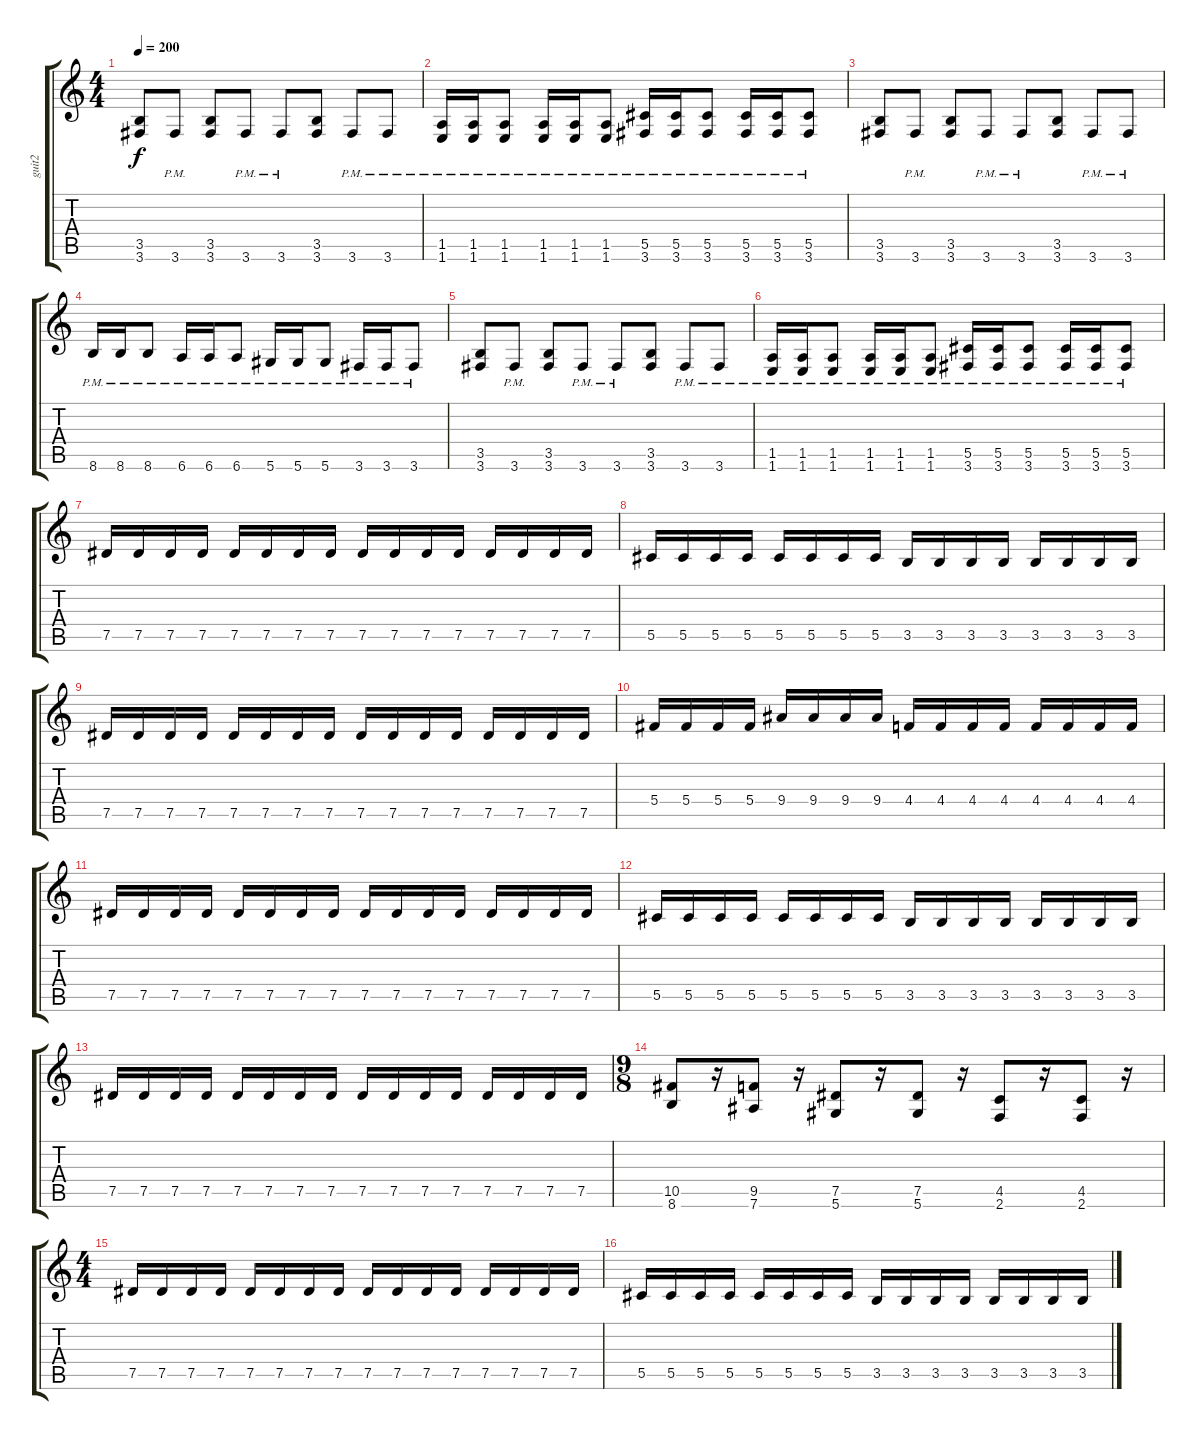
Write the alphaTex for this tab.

\track ("guit2" "guit2") {instrument distortionguitar}
\staff {score tabs}
\tuning (Eb4 Bb3 Gb3 Db3 Ab2 Eb2) {hide}
\ts (4 4)
\tempo 200
\clef g2
\ks c
(3.5 3.6).8{dy f} 3.6{pm}.8 (3.5 3.6).8 3.6{pm}.8 3.6{pm}.8 (3.5 3.6).8 3.6{pm}.8 3.6{pm}.8 |
(1.5{pm} 1.6{pm}).16 (1.5{pm} 1.6{pm}).16 (1.5{pm} 1.6{pm}).8 (1.5{pm} 1.6{pm}).16 (1.5{pm} 1.6{pm}).16 (1.5{pm} 1.6{pm}).8 (5.5{pm} 3.6{pm}).16 (5.5{pm} 3.6{pm}).16 (5.5{pm} 3.6{pm}).8 (5.5{pm} 3.6{pm}).16 (5.5{pm} 3.6{pm}).16 (5.5{pm} 3.6{pm}).8 |
(3.5 3.6).8 3.6{pm}.8 (3.5 3.6).8 3.6{pm}.8 3.6{pm}.8 (3.5 3.6).8 3.6{pm}.8 3.6{pm}.8 |
8.6{pm}.16 8.6{pm}.16 8.6{pm}.8 6.6{pm}.16 6.6{pm}.16 6.6{pm}.8 5.6{pm}.16 5.6{pm}.16 5.6{pm}.8 3.6{pm}.16 3.6{pm}.16 3.6{pm}.8 |
(3.5 3.6).8 3.6{pm}.8 (3.5 3.6).8 3.6{pm}.8 3.6{pm}.8 (3.5 3.6).8 3.6{pm}.8 3.6{pm}.8 |
(1.5{pm} 1.6{pm}).16 (1.5{pm} 1.6{pm}).16 (1.5{pm} 1.6{pm}).8 (1.5{pm} 1.6{pm}).16 (1.5{pm} 1.6{pm}).16 (1.5{pm} 1.6{pm}).8 (5.5{pm} 3.6{pm}).16 (5.5{pm} 3.6{pm}).16 (5.5{pm} 3.6{pm}).8 (5.5{pm} 3.6{pm}).16 (5.5{pm} 3.6{pm}).16 (5.5{pm} 3.6{pm}).8 |
7.5.16 7.5.16 7.5.16 7.5.16 7.5.16 7.5.16 7.5.16 7.5.16 7.5.16 7.5.16 7.5.16 7.5.16 7.5.16 7.5.16 7.5.16 7.5.16 |
5.5.16 5.5.16 5.5.16 5.5.16 5.5.16 5.5.16 5.5.16 5.5.16 3.5.16 3.5.16 3.5.16 3.5.16 3.5.16 3.5.16 3.5.16 3.5.16 |
7.5.16 7.5.16 7.5.16 7.5.16 7.5.16 7.5.16 7.5.16 7.5.16 7.5.16 7.5.16 7.5.16 7.5.16 7.5.16 7.5.16 7.5.16 7.5.16 |
5.4.16 5.4.16 5.4.16 5.4.16 9.4.16 9.4.16 9.4.16 9.4.16 4.4.16 4.4.16 4.4.16 4.4.16 4.4.16 4.4.16 4.4.16 4.4.16 |
7.5.16 7.5.16 7.5.16 7.5.16 7.5.16 7.5.16 7.5.16 7.5.16 7.5.16 7.5.16 7.5.16 7.5.16 7.5.16 7.5.16 7.5.16 7.5.16 |
5.5.16 5.5.16 5.5.16 5.5.16 5.5.16 5.5.16 5.5.16 5.5.16 3.5.16 3.5.16 3.5.16 3.5.16 3.5.16 3.5.16 3.5.16 3.5.16 |
7.5.16 7.5.16 7.5.16 7.5.16 7.5.16 7.5.16 7.5.16 7.5.16 7.5.16 7.5.16 7.5.16 7.5.16 7.5.16 7.5.16 7.5.16 7.5.16 |
\ts (9 8)
(10.5 8.6).8 r.16 (9.5 7.6).8 r.16 (7.5 5.6).8 r.16 (7.5 5.6).8 r.16 (4.5 2.6).8 r.16 (4.5 2.6).8 r.16 |
\ts (4 4)
7.5.16 7.5.16 7.5.16 7.5.16 7.5.16 7.5.16 7.5.16 7.5.16 7.5.16 7.5.16 7.5.16 7.5.16 7.5.16 7.5.16 7.5.16 7.5.16 |
5.5.16 5.5.16 5.5.16 5.5.16 5.5.16 5.5.16 5.5.16 5.5.16 3.5.16 3.5.16 3.5.16 3.5.16 3.5.16 3.5.16 3.5.16 3.5.16
